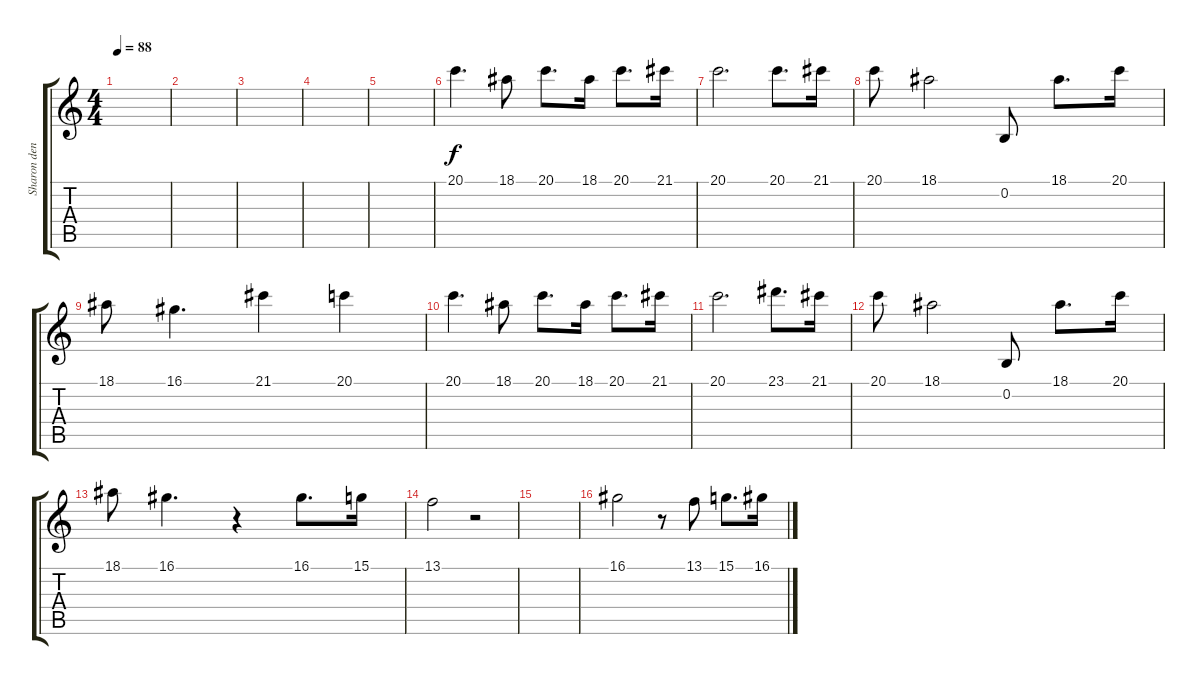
\track ("Sharon den Adel" "Sharon den") {instrument synthvoice}
\staff {score tabs}
\tuning (E4 B3 G3 D3 A2 E2) {hide}
\ts (4 4)
\tempo 88
\clef g2
\ks c
|
|
|
|
|
20.1.4{d} 18.1.8 20.1.8{d} 18.1.16 20.1.8{d} 21.1.16 |
20.1.2{d} 20.1.8{d} 21.1.16 |
20.1.8 18.1.2 0.2.8 18.1.8{d} 20.1.16 |
18.1.8 16.1.4{d} 21.1.4 20.1.4 |
20.1.4{d} 18.1.8 20.1.8{d} 18.1.16 20.1.8{d} 21.1.16 |
20.1.2{d} 23.1.8{d} 21.1.16 |
20.1.8 18.1.2 0.2.8 18.1.8{d} 20.1.16 |
18.1.8 16.1.4{d} r.4 16.1.8{d} 15.1.16 |
13.1.2 r.2 |
|
16.1.2 r.8 13.1.8 15.1.8{d} 16.1.16
